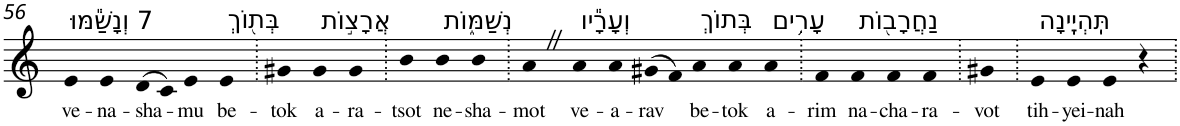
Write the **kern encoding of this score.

**kern	**text
*part1	*part1
*staff1	*staff1
*I"Piano	*
*I'Pno	*
!!LO:PB:g=z
*clefG2	*
*k[]	*
=56	=56
!LO:TX:a:t=7 וְנָשַׁ֕מּוּ	!
!	!LO:LY:b
4e	ve-
!	!LO:LY:b
4e	-na-
!	!LO:LY:b
(>8d	-sha-
8c)	.
!	!LO:LY:b
4e	-mu
!LO:TX:a:t=בְּת֖וֹךְ	!
!	!LO:LY:b
4e	be-
=57.	=57.
!	!LO:LY:b
4g#X	-tok
!LO:TX:a:t=אֲרָצ֣וֹת	!
!	!LO:LY:b
4g#	a-
!	!LO:LY:b
4g#	-ra-
=58.	=58.
!	!LO:LY:b
4b	-tsot
!LO:TX:a:t=נְשַׁמּ֑וֹת	!
!	!LO:LY:b
4b	ne-
!	!LO:LY:b
4b	-sha-
=59.	=59.
!	!LO:LY:b
4aZ	-mot
!LO:TX:a:t=וְעָרָ֕יו	!
!	!LO:LY:b
4a	ve-
!	!LO:LY:b
4a	-a-
!	!LO:LY:b
(>8g#X	-rav
8f)	.
!LO:TX:a:t=בְּתוֹךְ	!
!	!LO:LY:b
4a	be-
!	!LO:LY:b
4a	-tok
!LO:TX:a:t=עָרִ֥ים	!
!	!LO:LY:b
4a	a-
=60.	=60.
!	!LO:LY:b
4f	-rim
!LO:TX:a:t=נַחֲרָב֖וֹת	!
!	!LO:LY:b
4f	na-
!	!LO:LY:b
4f	-cha-
!	!LO:LY:b
4f	-ra-
=61.	=61.
!	!LO:LY:b
4g#X	-vot
=62.	=62.
!LO:TX:a:t=תִּֽהְיֶֽינָה	!
!	!LO:LY:b
4e	tih-
!	!LO:LY:b
4e	-yei-
!	!LO:LY:b
4e	-nah
4r	.
=.	=.
*-	*-
